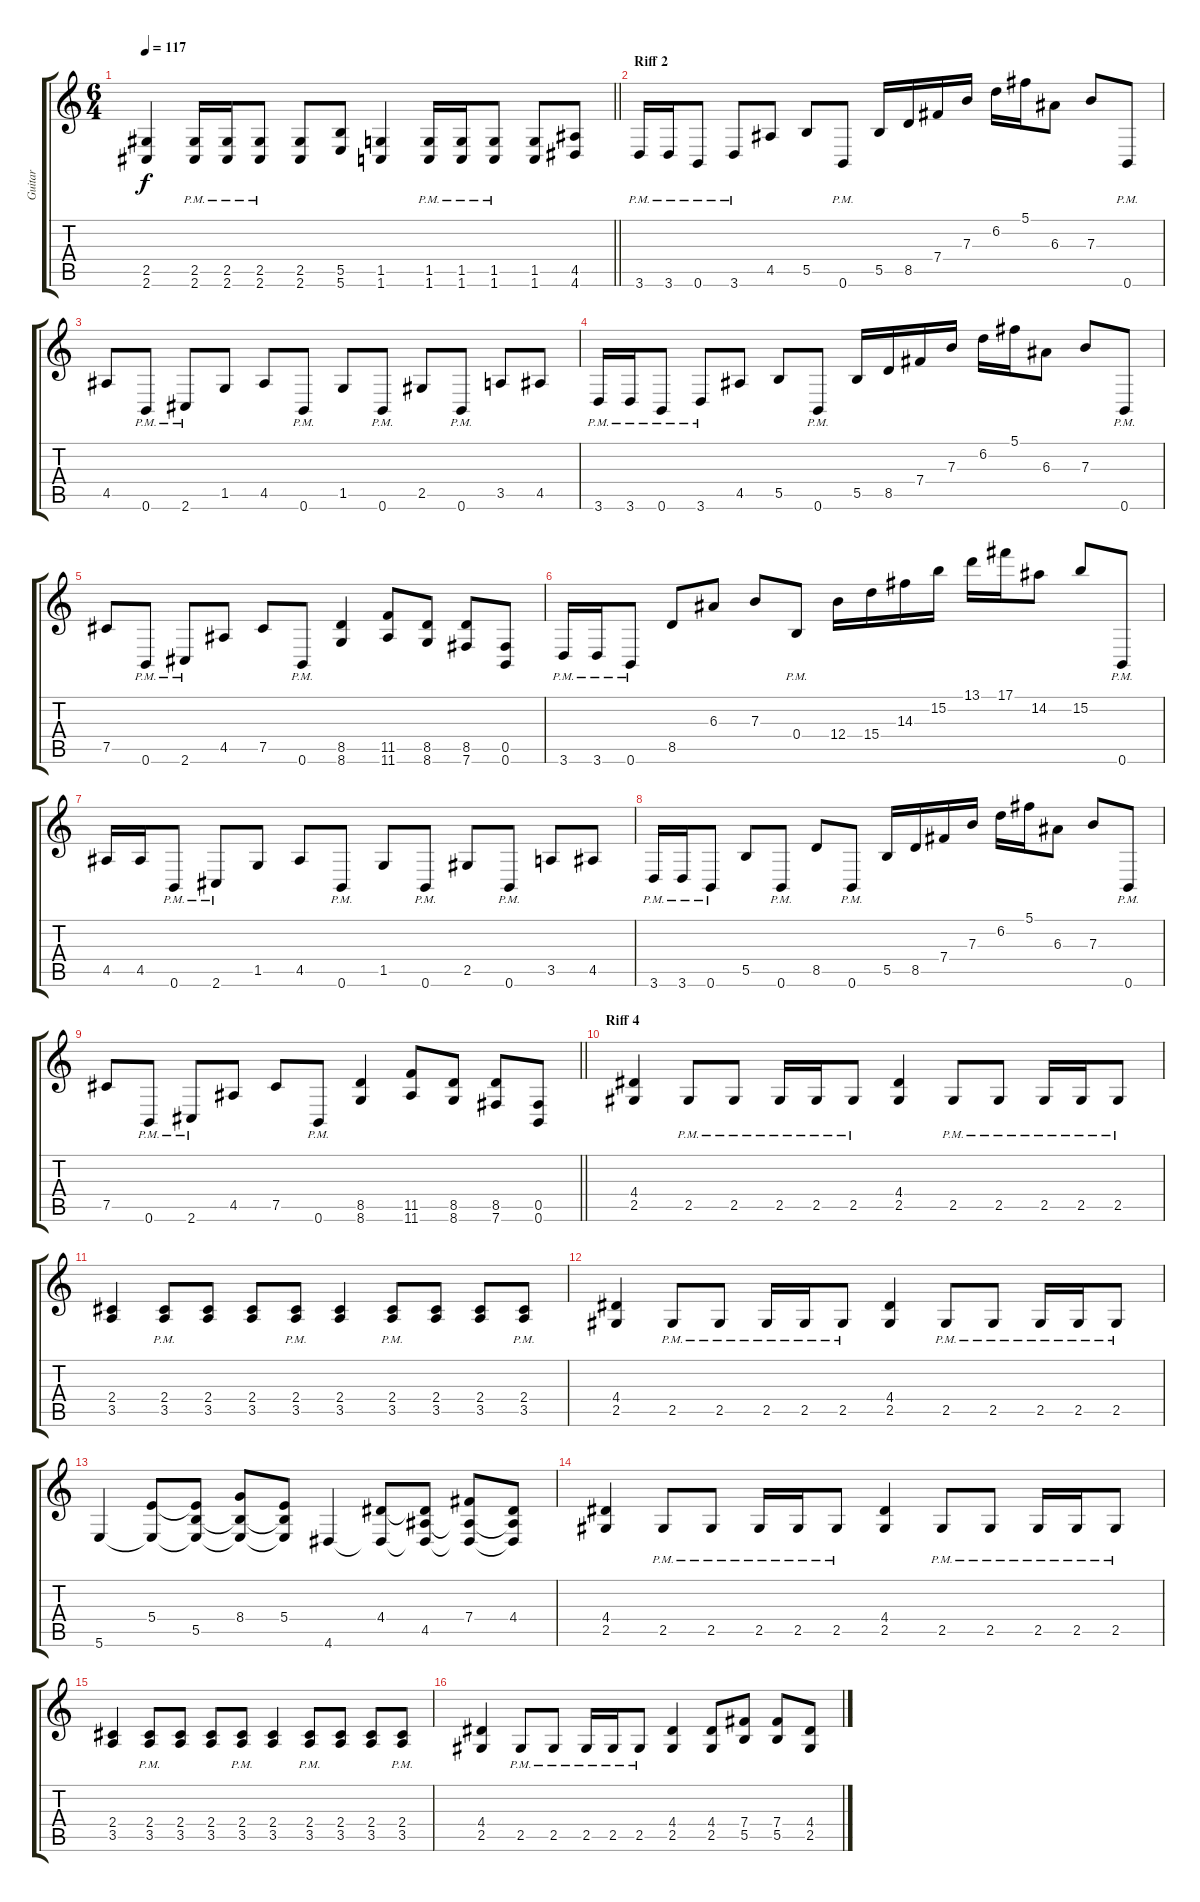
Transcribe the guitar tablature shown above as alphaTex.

\track ("Guitar" "Guitar") {instrument distortionguitar}
\staff {score tabs}
\tuning (Db4 Ab3 E3 B2 Gb2 B1) {hide}
\ts (6 4)
\tempo 117
\clef g2
\barLineRight lightlight
\ks c
(2.5 2.6).4{dy f} (2.5{pm} 2.6{pm}).16 (2.5{pm} 2.6{pm}).16 (2.5{pm} 2.6{pm}).8 (2.5 2.6).8 (5.5 5.6).8 (1.5 1.6).4 (1.5{pm} 1.6{pm}).16 (1.5{pm} 1.6{pm}).16 (1.5{pm} 1.6{pm}).8 (1.5 1.6).8 (4.5 4.6).8 |
\section ("" "Riff 2")
3.6{pm}.16 3.6{pm}.16 0.6{pm}.8 3.6{pm}.8 4.5.8 5.5.8 0.6{pm}.8 5.5.16 8.5.16 7.4.16 7.3.16 6.2.16 5.1.16 6.3.8 7.3.8 0.6{pm}.8 |
4.5.8 0.6{pm}.8 2.6{pm}.8 1.5.8 4.5.8 0.6{pm}.8 1.5.8 0.6{pm}.8 2.5.8 0.6{pm}.8 3.5.8 4.5.8 |
3.6{pm}.16 3.6{pm}.16 0.6{pm}.8 3.6{pm}.8 4.5.8 5.5.8 0.6{pm}.8 5.5.16 8.5.16 7.4.16 7.3.16 6.2.16 5.1.16 6.3.8 7.3.8 0.6{pm}.8 |
7.5.8 0.6{pm}.8 2.6{pm}.8 4.5.8 7.5.8 0.6{pm}.8 (8.5 8.6).4 (11.5 11.6).8 (8.5 8.6).8 (8.5 7.6).8 (0.5 0.6).8 |
3.6{pm}.16 3.6{pm}.16 0.6{pm}.8 8.5.8 6.3.8 7.3.8 0.4{pm}.8 12.4.16 15.4.16 14.3.16 15.2.16 13.1.16 17.1.16 14.2.8 15.2.8 0.6{pm}.8 |
4.5.16 4.5.16 0.6{pm}.8 2.6{pm}.8 1.5.8 4.5.8 0.6{pm}.8 1.5.8 0.6{pm}.8 2.5.8 0.6{pm}.8 3.5.8 4.5.8 |
3.6{pm}.16 3.6{pm}.16 0.6{pm}.8 5.5.8 0.6{pm}.8 8.5.8 0.6{pm}.8 5.5.16 8.5.16 7.4.16 7.3.16 6.2.16 5.1.16 6.3.8 7.3.8 0.6{pm}.8 |
\barLineRight lightlight
7.5.8 0.6{pm}.8 2.6{pm}.8 4.5.8 7.5.8 0.6{pm}.8 (8.5 8.6).4 (11.5 11.6).8 (8.5 8.6).8 (8.5 7.6).8 (0.5 0.6).8 |
\section ("" "Riff 4")
(4.4 2.5).4 2.5{pm}.8 2.5{pm}.8 2.5{pm}.16 2.5{pm}.16 2.5{pm}.8 (4.4 2.5).4 2.5{pm}.8 2.5{pm}.8 2.5{pm}.16 2.5{pm}.16 2.5{pm}.8 |
(2.4 3.5).4 (2.4{pm} 3.5{pm}).8 (2.4 3.5).8 (2.4 3.5).8 (2.4{pm} 3.5{pm}).8 (2.4 3.5).4 (2.4{pm} 3.5{pm}).8 (2.4 3.5).8 (2.4 3.5).8 (2.4{pm} 3.5{pm}).8 |
(4.4 2.5).4 2.5{pm}.8 2.5{pm}.8 2.5{pm}.16 2.5{pm}.16 2.5{pm}.8 (4.4 2.5).4 2.5{pm}.8 2.5{pm}.8 2.5{pm}.16 2.5{pm}.16 2.5{pm}.8 |
5.6.4 (5.4 5.6{t}).8 (5.4{t} 5.5 5.6{t}).8 (8.4 5.5{t} 5.6{t}).8 (5.4 5.5{t} 5.6{t}).8 4.6.4 (4.4 4.6{t}).8 (4.4{t} 4.5 4.6{t}).8 (7.4 4.5{t} 4.6{t}).8 (4.4 4.5{t} 4.6{t}).8 |
(4.4 2.5).4 2.5{pm}.8 2.5{pm}.8 2.5{pm}.16 2.5{pm}.16 2.5{pm}.8 (4.4 2.5).4 2.5{pm}.8 2.5{pm}.8 2.5{pm}.16 2.5{pm}.16 2.5{pm}.8 |
(2.4 3.5).4 (2.4{pm} 3.5{pm}).8 (2.4 3.5).8 (2.4 3.5).8 (2.4{pm} 3.5{pm}).8 (2.4 3.5).4 (2.4{pm} 3.5{pm}).8 (2.4 3.5).8 (2.4 3.5).8 (2.4{pm} 3.5{pm}).8 |
(4.4 2.5).4 2.5{pm}.8 2.5{pm}.8 2.5{pm}.16 2.5{pm}.16 2.5{pm}.8 (4.4 2.5).4 (4.4 2.5).8 (7.4 5.5).8 (7.4 5.5).8 (4.4 2.5).8
